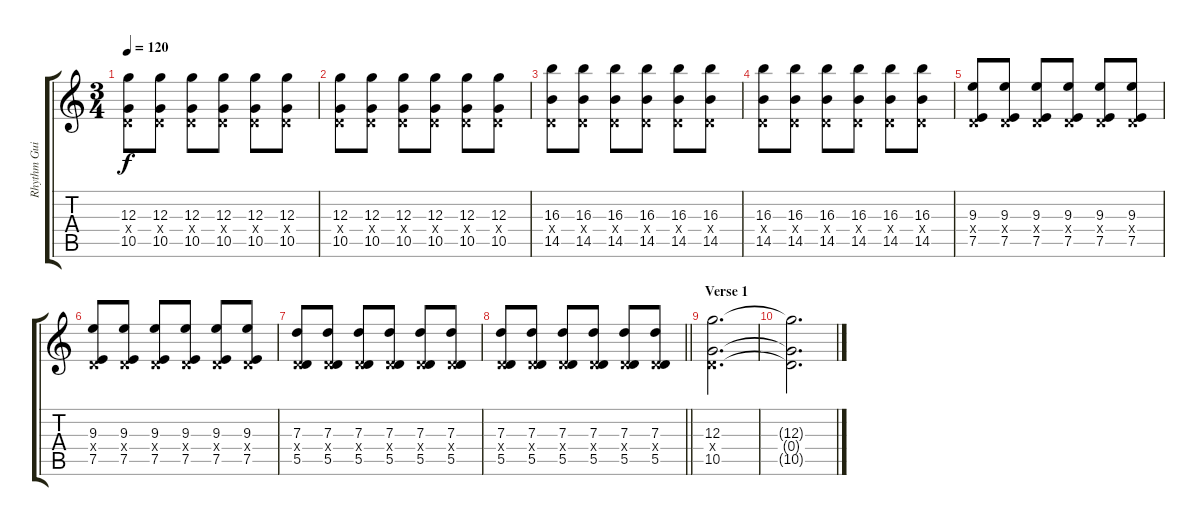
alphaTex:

\track ("Rhythm Guitar" "Rhythm Gui") {instrument distortionguitar}
\staff {score tabs}
\tuning (E4 B3 G3 D3 A2 E2) {hide}
\ts (3 4)
\tempo 120
\clef g2
\ks c
(12.3 0.4{x} 10.5).8{dy f} (12.3 0.4{x} 10.5).8 (12.3 0.4{x} 10.5).8 (12.3 0.4{x} 10.5).8 (12.3 0.4{x} 10.5).8 (12.3 0.4{x} 10.5).8 |
(12.3 0.4{x} 10.5).8 (12.3 0.4{x} 10.5).8 (12.3 0.4{x} 10.5).8 (12.3 0.4{x} 10.5).8 (12.3 0.4{x} 10.5).8 (12.3 0.4{x} 10.5).8 |
(16.3 0.4{x} 14.5).8 (16.3 0.4{x} 14.5).8 (16.3 0.4{x} 14.5).8 (16.3 0.4{x} 14.5).8 (16.3 0.4{x} 14.5).8 (16.3 0.4{x} 14.5).8 |
(16.3 0.4{x} 14.5).8 (16.3 0.4{x} 14.5).8 (16.3 0.4{x} 14.5).8 (16.3 0.4{x} 14.5).8 (16.3 0.4{x} 14.5).8 (16.3 0.4{x} 14.5).8 |
(9.3 0.4{x} 7.5).8 (9.3 0.4{x} 7.5).8 (9.3 0.4{x} 7.5).8 (9.3 0.4{x} 7.5).8 (9.3 0.4{x} 7.5).8 (9.3 0.4{x} 7.5).8 |
(9.3 0.4{x} 7.5).8 (9.3 0.4{x} 7.5).8 (9.3 0.4{x} 7.5).8 (9.3 0.4{x} 7.5).8 (9.3 0.4{x} 7.5).8 (9.3 0.4{x} 7.5).8 |
(7.3 0.4{x} 5.5).8 (7.3 0.4{x} 5.5).8 (7.3 0.4{x} 5.5).8 (7.3 0.4{x} 5.5).8 (7.3 0.4{x} 5.5).8 (7.3 0.4{x} 5.5).8 |
\barLineRight lightlight
(7.3 0.4{x} 5.5).8 (7.3 0.4{x} 5.5).8 (7.3 0.4{x} 5.5).8 (7.3 0.4{x} 5.5).8 (7.3 0.4{x} 5.5).8 (7.3 0.4{x} 5.5).8 |
\section ("" "Verse 1")
(12.3 0.4{x} 10.5).2{d} |
(12.3{t} 0.4{t} 10.5{t}).2{d}
